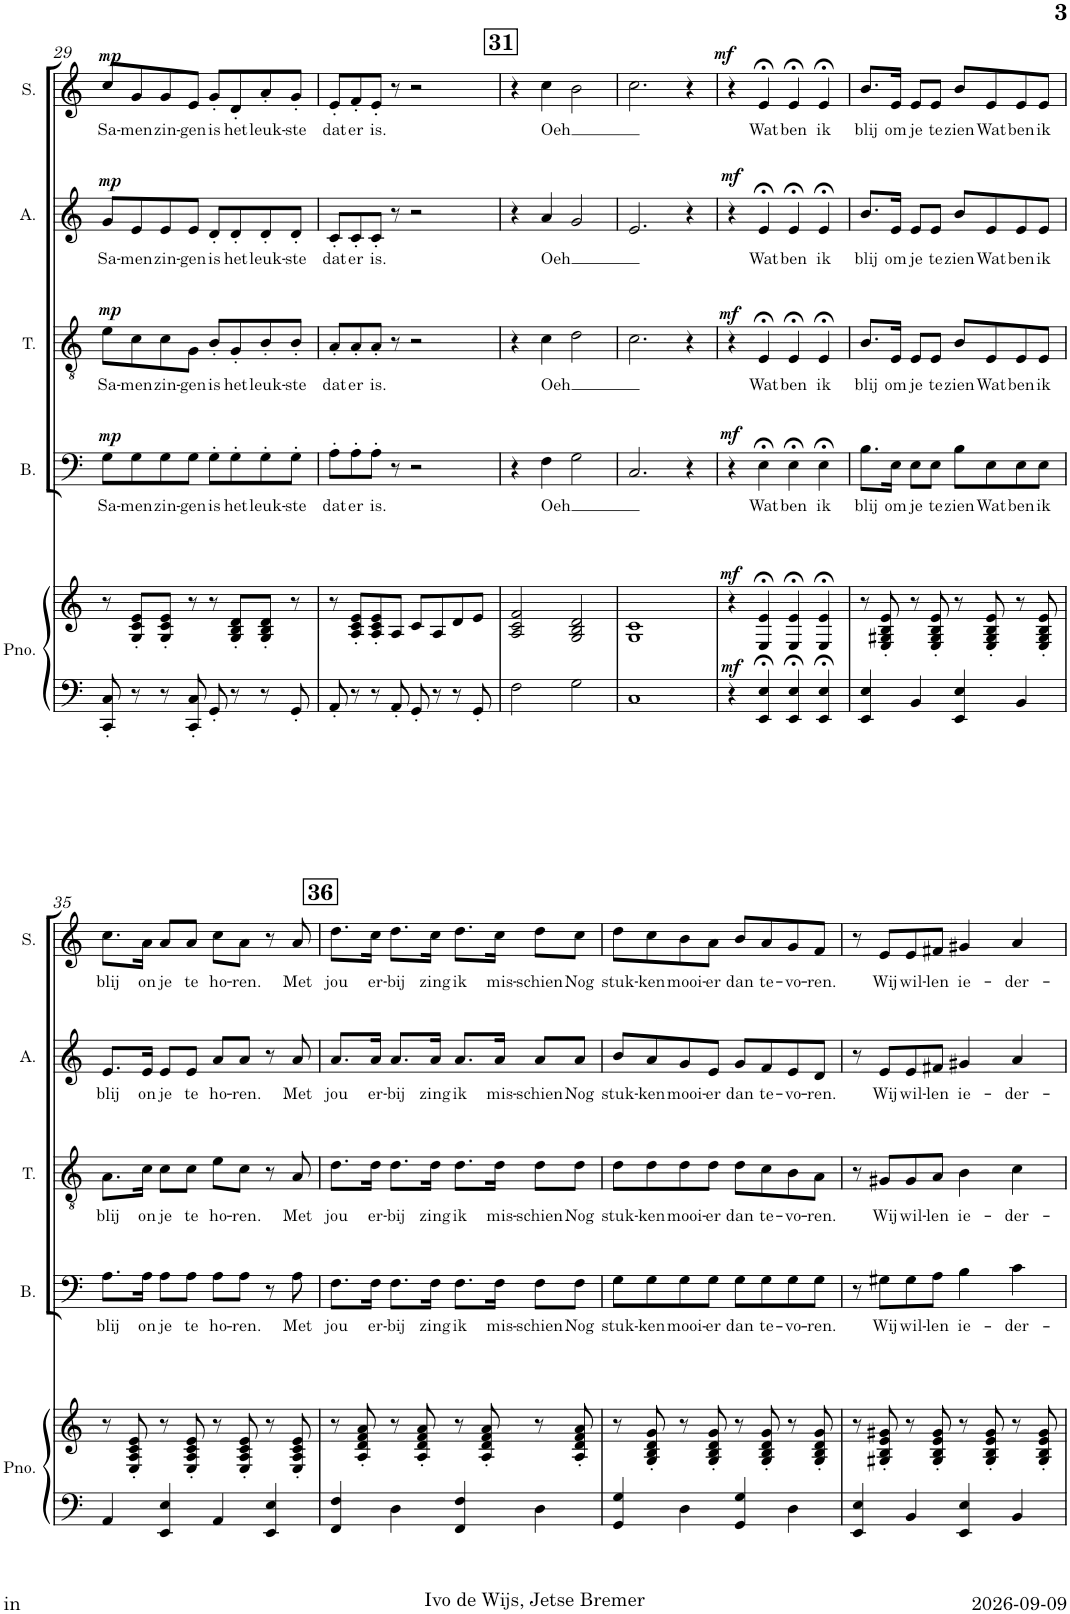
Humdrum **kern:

**kern	**kern	**dynam	**kern	**text	**dynam	**kern	**text	**dynam	**kern	**text	**dynam	**kern	**text	**dynam
*part5	*part5	*part5	*part4	*part4	*part4	*part3	*part3	*part3	*part2	*part2	*part2	*part1	*part1	*part1
*staff6	*staff5	*staff5/6	*staff4	*staff4	*staff4	*staff3	*staff3	*staff3	*staff2	*staff2	*staff2	*staff1	*staff1	*staff1
*I"Piano	*	*	*I"Bas	*	*	*I"Tenor	*	*	*I"Alt	*	*	*I"Sopraan	*	*
*I'Pno.	*	*	*I'B.	*	*	*I'T.	*	*	*I'A.	*	*	*I'S.	*	*
!!LO:PB:g=z
*clefF4	*clefG2	*	*clefF4	*	*	*clefGv2	*	*	*clefG2	*	*	*clefG2	*	*
*	*	*	*Trd5c9	*	*	*Trd5c9	*	*	*Trd5c9	*	*	*Trd5c9	*	*
*k[]	*k[]	*	*k[]	*	*	*k[]	*	*	*k[]	*	*	*k[]	*	*
*M4/4	*M4/4	*	*M4/4	*	*	*M4/4	*	*	*M4/4	*	*	*M4/4	*	*
=29	=29	=29	=29	=29	=29	=29	=29	=29	=29	=29	=29	=29	=29	=29
!	!	!	!	!LO:LY:b	!LO:DY:a	!	!LO:LY:b	!LO:DY:a	!	!LO:LY:b	!LO:DY:a	!	!LO:LY:b	!LO:DY:a
8CC/' 8C/'	8r	.	8G\L	Sa-	mp	8e\L	Sa-	mp	8g/L	Sa-	mp	8cc/L	Sa-	mp
!	!	!	!	!LO:LY:b	!	!	!LO:LY:b	!	!	!LO:LY:b	!	!	!LO:LY:b	!
8r	8G/' 8c/' 8e/'L	.	8G\	-men	.	8c\	-men	.	8e/	-men	.	8g/	-men	.
!	!	!	!	!LO:LY:b	!	!	!LO:LY:b	!	!	!LO:LY:b	!	!	!LO:LY:b	!
8r	8G/' 8c/' 8e/'J	.	8G\	zin-	.	8c\	zin-	.	8e/	zin-	.	8g/	zin-	.
!	!	!	!	!LO:LY:b	!	!	!LO:LY:b	!	!	!LO:LY:b	!	!	!LO:LY:b	!
8CC/' 8C/'	8r	.	8G\J	-gen	.	8G\J	-gen	.	8e/J	-gen	.	8e/J	-gen	.
!	!	!	!	!LO:LY:b	!	!	!LO:LY:b	!	!	!LO:LY:b	!	!	!LO:LY:b	!
8GG'/	8r	.	8G'\L	is	.	8B'/L	is	.	8d'/L	is	.	8g'/L	is	.
!	!	!	!	!LO:LY:b	!	!	!LO:LY:b	!	!	!LO:LY:b	!	!	!LO:LY:b	!
8r	8G/' 8B/' 8d/'L	.	8G'\	het	.	8G'/	het	.	8d'/	het	.	8d'/	het	.
!	!	!	!	!LO:LY:b	!	!	!LO:LY:b	!	!	!LO:LY:b	!	!	!LO:LY:b	!
8r	8G/' 8B/' 8d/'J	.	8G'\	leuk-	.	8B'/	leuk-	.	8d'/	leuk-	.	8a'/	leuk-	.
!	!	!	!	!LO:LY:b	!	!	!LO:LY:b	!	!	!LO:LY:b	!	!	!LO:LY:b	!
8GG'/	8r	.	8G'\J	-ste	.	8B'/J	-ste	.	8d'/J	-ste	.	8g'/J	-ste	.
=30	=30	=30	=30	=30	=30	=30	=30	=30	=30	=30	=30	=30	=30	=30
!	!	!	!	!LO:LY:b	!	!	!LO:LY:b	!	!	!LO:LY:b	!	!	!LO:LY:b	!
8AA'/	8r	.	8A'\L	dat	.	8A'/L	dat	.	8c'/L	dat	.	8e'/L	dat	.
!	!	!	!	!LO:LY:b	!	!	!LO:LY:b	!	!	!LO:LY:b	!	!	!LO:LY:b	!
8r	8A/' 8c/' 8e/'L	.	8A'\	er	.	8A'/	er	.	8c'/	er	.	8f'/	er	.
!	!	!	!	!LO:LY:b	!	!	!LO:LY:b	!	!	!LO:LY:b	!	!	!LO:LY:b	!
8r	8A/' 8c/' 8e/'	.	8A'\J	is.	.	8A'/J	is.	.	8c'/J	is.	.	8e'/J	is.	.
8AA'/	8A/J	.	8r	.	.	8r	.	.	8r	.	.	8r	.	.
8GG'/	8c/L	.	2r	.	.	2r	.	.	2r	.	.	2r	.	.
8r	8A/	.	.	.	.	.	.	.	.	.	.	.	.	.
8r	8d/	.	.	.	.	.	.	.	.	.	.	.	.	.
8GG'/	8e/J	.	.	.	.	.	.	.	.	.	.	.	.	.
!!LO:REH:place=s1:a:B:cj:fs=14:t=31
=31	=31	=31	=31	=31	=31	=31	=31	=31	=31	=31	=31	=31	=31	=31
2F\	2A/ 2c/ 2f/	.	4r	.	.	4r	.	.	4r	.	.	4r	.	.
!	!	!	!	!LO:LY:b	!	!	!LO:LY:b	!	!	!LO:LY:b	!	!	!LO:LY:b	!
.	.	.	4F\	Oeh	.	4c\	Oeh	.	4a/	Oeh	.	4cc\	Oeh	.
2G\	2G/ 2B/ 2d/	.	2G\	.	.	2d\	.	.	2g/	.	.	2b\	.	.
=32	=32	=32	=32	=32	=32	=32	=32	=32	=32	=32	=32	=32	=32	=32
1C	1G 1c	.	2.C/	.	.	2.c\	.	.	2.e/	.	.	2.cc\	.	.
.	.	.	4r	.	.	4r	.	.	4r	.	.	4r	.	.
=33	=33	=33	=33	=33	=33	=33	=33	=33	=33	=33	=33	=33	=33	=33
!	!	!LO:DY:a=2	!	!	!	!	!	!	!	!	!	!	!	!
!	!	!LO:DY:n=1:a	!	!	!LO:DY:a	!	!	!LO:DY:a	!	!	!LO:DY:a	!	!	!LO:DY:a
4r	4r	mf mf	4r	.	mf	4r	.	mf	4r	.	mf	4r	.	mf
!	!	!	!	!LO:LY:b	!	!	!LO:LY:b	!	!	!LO:LY:b	!	!	!LO:LY:b	!
4EE/;< 4E/;<	4E/;< 4e/;<	.	4E;<\	Wat	.	4E;</	Wat	.	4e;</	Wat	.	4e;</	Wat	.
!	!	!	!	!LO:LY:b	!	!	!LO:LY:b	!	!	!LO:LY:b	!	!	!LO:LY:b	!
4EE/;< 4E/;<	4E/;< 4e/;<	.	4E;<\	ben	.	4E;</	ben	.	4e;</	ben	.	4e;</	ben	.
!	!	!	!	!LO:LY:b	!	!	!LO:LY:b	!	!	!LO:LY:b	!	!	!LO:LY:b	!
4EE/;< 4E/;<	4E/;< 4e/;<	.	4E;<\	ik	.	4E;</	ik	.	4e;</	ik	.	4e;</	ik	.
=34	=34	=34	=34	=34	=34	=34	=34	=34	=34	=34	=34	=34	=34	=34
!	!	!	!	!LO:LY:b	!	!	!LO:LY:b	!	!	!LO:LY:b	!	!	!LO:LY:b	!
4EE/ 4E/	8r	.	8.B\L	blij	.	8.B/L	blij	.	8.b/L	blij	.	8.b/L	blij	.
.	8E/' 8G#X/' 8B/' 8e/'	.	.	.	.	.	.	.	.	.	.	.	.	.
!	!	!	!	!LO:LY:b	!	!	!LO:LY:b	!	!	!LO:LY:b	!	!	!LO:LY:b	!
.	.	.	16E\Jk	om	.	16E/Jk	om	.	16e/Jk	om	.	16e/Jk	om	.
!	!	!	!	!LO:LY:b	!	!	!LO:LY:b	!	!	!LO:LY:b	!	!	!LO:LY:b	!
4BB/	8r	.	8E\L	je	.	8E/L	je	.	8e/L	je	.	8e/L	je	.
!	!	!	!	!LO:LY:b	!	!	!LO:LY:b	!	!	!LO:LY:b	!	!	!LO:LY:b	!
.	8E/' 8G#/' 8B/' 8e/'	.	8E\J	te	.	8E/J	te	.	8e/J	te	.	8e/J	te	.
!	!	!	!	!LO:LY:b	!	!	!LO:LY:b	!	!	!LO:LY:b	!	!	!LO:LY:b	!
4EE/ 4E/	8r	.	8B\L	zien	.	8B/L	zien	.	8b/L	zien	.	8b/L	zien	.
!	!	!	!	!LO:LY:b	!	!	!LO:LY:b	!	!	!LO:LY:b	!	!	!LO:LY:b	!
.	8E/' 8G#/' 8B/' 8e/'	.	8E\	Wat	.	8E/	Wat	.	8e/	Wat	.	8e/	Wat	.
!	!	!	!	!LO:LY:b	!	!	!LO:LY:b	!	!	!LO:LY:b	!	!	!LO:LY:b	!
4BB/	8r	.	8E\	ben	.	8E/	ben	.	8e/	ben	.	8e/	ben	.
!	!	!	!	!LO:LY:b	!	!	!LO:LY:b	!	!	!LO:LY:b	!	!	!LO:LY:b	!
.	8E/' 8G#/' 8B/' 8e/'	.	8E\J	ik	.	8E/J	ik	.	8e/J	ik	.	8e/J	ik	.
!!LO:LB:g=z
=35	=35	=35	=35	=35	=35	=35	=35	=35	=35	=35	=35	=35	=35	=35
!	!	!	!	!LO:LY:b	!	!	!LO:LY:b	!	!	!LO:LY:b	!	!	!LO:LY:b	!
4AA/	8r	.	8.A\L	blij	.	8.A\L	blij	.	8.e/L	blij	.	8.cc\L	blij	.
.	8E/' 8A/' 8c/' 8e/'	.	.	.	.	.	.	.	.	.	.	.	.	.
!	!	!	!	!LO:LY:b	!	!	!LO:LY:b	!	!	!LO:LY:b	!	!	!LO:LY:b	!
.	.	.	16A\Jk	on	.	16c\Jk	on	.	16e/Jk	on	.	16a\Jk	on	.
!	!	!	!	!LO:LY:b	!	!	!LO:LY:b	!	!	!LO:LY:b	!	!	!LO:LY:b	!
4EE/ 4E/	8r	.	8A\L	je	.	8c\L	je	.	8e/L	je	.	8a/L	je	.
!	!	!	!	!LO:LY:b	!	!	!LO:LY:b	!	!	!LO:LY:b	!	!	!LO:LY:b	!
.	8E/' 8A/' 8c/' 8e/'	.	8A\J	te	.	8c\J	te	.	8e/J	te	.	8a/J	te	.
!	!	!	!	!LO:LY:b	!	!	!LO:LY:b	!	!	!LO:LY:b	!	!	!LO:LY:b	!
4AA/	8r	.	8A\L	ho-	.	8e\L	ho-	.	8a/L	ho-	.	8cc\L	ho-	.
!	!	!	!	!LO:LY:b	!	!	!LO:LY:b	!	!	!LO:LY:b	!	!	!LO:LY:b	!
.	8E/' 8A/' 8c/' 8e/'	.	8A\J	-ren.	.	8c\J	-ren.	.	8a/J	-ren.	.	8a\J	-ren.	.
4EE/ 4E/	8r	.	8r	.	.	8r	.	.	8r	.	.	8r	.	.
!	!	!	!	!LO:LY:b	!	!	!LO:LY:b	!	!	!LO:LY:b	!	!	!LO:LY:b	!
.	8E/' 8A/' 8c/' 8e/'	.	8A\	Met	.	8A/	Met	.	8a/	Met	.	8a/	Met	.
!!LO:REH:place=s1:a:B:cj:fs=14:t=36
=36	=36	=36	=36	=36	=36	=36	=36	=36	=36	=36	=36	=36	=36	=36
!	!	!	!	!LO:LY:b	!	!	!LO:LY:b	!	!	!LO:LY:b	!	!	!LO:LY:b	!
4FF/ 4F/	8r	.	8.F\L	jou	.	8.d\L	jou	.	8.a/L	jou	.	8.dd\L	jou	.
.	8A/' 8d/' 8f/' 8a/'	.	.	.	.	.	.	.	.	.	.	.	.	.
!	!	!	!	!LO:LY:b	!	!	!LO:LY:b	!	!	!LO:LY:b	!	!	!LO:LY:b	!
.	.	.	16F\Jk	er-	.	16d\Jk	er-	.	16a/Jk	er-	.	16cc\Jk	er-	.
!	!	!	!	!LO:LY:b	!	!	!LO:LY:b	!	!	!LO:LY:b	!	!	!LO:LY:b	!
4D\	8r	.	8.F\L	-bij	.	8.d\L	-bij	.	8.a/L	-bij	.	8.dd\L	-bij	.
.	8A/' 8d/' 8f/' 8a/'	.	.	.	.	.	.	.	.	.	.	.	.	.
!	!	!	!	!LO:LY:b	!	!	!LO:LY:b	!	!	!LO:LY:b	!	!	!LO:LY:b	!
.	.	.	16F\Jk	zing	.	16d\Jk	zing	.	16a/Jk	zing	.	16cc\Jk	zing	.
!	!	!	!	!LO:LY:b	!	!	!LO:LY:b	!	!	!LO:LY:b	!	!	!LO:LY:b	!
4FF/ 4F/	8r	.	8.F\L	ik	.	8.d\L	ik	.	8.a/L	ik	.	8.dd\L	ik	.
.	8A/' 8d/' 8f/' 8a/'	.	.	.	.	.	.	.	.	.	.	.	.	.
!	!	!	!	!LO:LY:b	!	!	!LO:LY:b	!	!	!LO:LY:b	!	!	!LO:LY:b	!
.	.	.	16F\Jk	mis-	.	16d\Jk	mis-	.	16a/Jk	mis-	.	16cc\Jk	mis-	.
!	!	!	!	!LO:LY:b	!	!	!LO:LY:b	!	!	!LO:LY:b	!	!	!LO:LY:b	!
4D\	8r	.	8F\L	-schien	.	8d\L	-schien	.	8a/L	-schien	.	8dd\L	-schien	.
!	!	!	!	!LO:LY:b	!	!	!LO:LY:b	!	!	!LO:LY:b	!	!	!LO:LY:b	!
.	8A/' 8d/' 8f/' 8a/'	.	8F\J	Nog	.	8d\J	Nog	.	8a/J	Nog	.	8cc\J	Nog	.
=37	=37	=37	=37	=37	=37	=37	=37	=37	=37	=37	=37	=37	=37	=37
!	!	!	!	!LO:LY:b	!	!	!LO:LY:b	!	!	!LO:LY:b	!	!	!LO:LY:b	!
4GG/ 4G/	8r	.	8G\L	stuk-	.	8d\L	stuk-	.	8b/L	stuk-	.	8dd\L	stuk-	.
!	!	!	!	!LO:LY:b	!	!	!LO:LY:b	!	!	!LO:LY:b	!	!	!LO:LY:b	!
.	8G/' 8B/' 8d/' 8g/'	.	8G\	-ken	.	8d\	-ken	.	8a/	-ken	.	8cc\	-ken	.
!	!	!	!	!LO:LY:b	!	!	!LO:LY:b	!	!	!LO:LY:b	!	!	!LO:LY:b	!
4D\	8r	.	8G\	mooi-	.	8d\	mooi-	.	8g/	mooi-	.	8b\	mooi-	.
!	!	!	!	!LO:LY:b	!	!	!LO:LY:b	!	!	!LO:LY:b	!	!	!LO:LY:b	!
.	8G/' 8B/' 8d/' 8g/'	.	8G\J	-er	.	8d\J	-er	.	8e/J	-er	.	8a\J	-er	.
!	!	!	!	!LO:LY:b	!	!	!LO:LY:b	!	!	!LO:LY:b	!	!	!LO:LY:b	!
4GG/ 4G/	8r	.	8G\L	dan	.	8d\L	dan	.	8g/L	dan	.	8b/L	dan	.
!	!	!	!	!LO:LY:b	!	!	!LO:LY:b	!	!	!LO:LY:b	!	!	!LO:LY:b	!
.	8G/' 8B/' 8d/' 8g/'	.	8G\	te-	.	8c\	te-	.	8f/	te-	.	8a/	te-	.
!	!	!	!	!LO:LY:b	!	!	!LO:LY:b	!	!	!LO:LY:b	!	!	!LO:LY:b	!
4D\	8r	.	8G\	-vo-	.	8B\	-vo-	.	8e/	-vo-	.	8g/	-vo-	.
!	!	!	!	!LO:LY:b	!	!	!LO:LY:b	!	!	!LO:LY:b	!	!	!LO:LY:b	!
.	8G/' 8B/' 8d/' 8g/'	.	8G\J	-ren.	.	8A\J	-ren.	.	8d/J	-ren.	.	8f/J	-ren.	.
=38	=38	=38	=38	=38	=38	=38	=38	=38	=38	=38	=38	=38	=38	=38
4EE/ 4E/	8r	.	8r	.	.	8r	.	.	8r	.	.	8r	.	.
!	!	!	!	!LO:LY:b	!	!	!LO:LY:b	!	!	!LO:LY:b	!	!	!LO:LY:b	!
.	8G#X/' 8B/' 8e/' 8g#X/'	.	8G#X\L	Wij	.	8G#X/L	Wij	.	8e/L	Wij	.	8e/L	Wij	.
!	!	!	!	!LO:LY:b	!	!	!LO:LY:b	!	!	!LO:LY:b	!	!	!LO:LY:b	!
4BB/	8r	.	8G#\	wil-	.	8G#/	wil-	.	8e/	wil-	.	8e/	wil-	.
!	!	!	!	!LO:LY:b	!	!	!LO:LY:b	!	!	!LO:LY:b	!	!	!LO:LY:b	!
.	8G#/' 8B/' 8e/' 8g#/'	.	8A\J	-len	.	8A/J	-len	.	8f#X/J	-len	.	8f#X/J	-len	.
!	!	!	!	!LO:LY:b	!	!	!LO:LY:b	!	!	!LO:LY:b	!	!	!LO:LY:b	!
4EE/ 4E/	8r	.	4B\	ie-	.	4B\	ie-	.	4g#X/	ie-	.	4g#X/	ie-	.
.	8G#/' 8B/' 8e/' 8g#/'	.	.	.	.	.	.	.	.	.	.	.	.	.
!	!	!	!	!LO:LY:b	!	!	!LO:LY:b	!	!	!LO:LY:b	!	!	!LO:LY:b	!
4BB/	8r	.	4c\	-der-	.	4c\	-der-	.	4a/	-der-	.	4a/	-der-	.
.	8G#/' 8B/' 8e/' 8g#/'	.	.	.	.	.	.	.	.	.	.	.	.	.
=	=	=	=	=	=	=	=	=	=	=	=	=	=	=
*-	*-	*-	*-	*-	*-	*-	*-	*-	*-	*-	*-	*-	*-	*-
